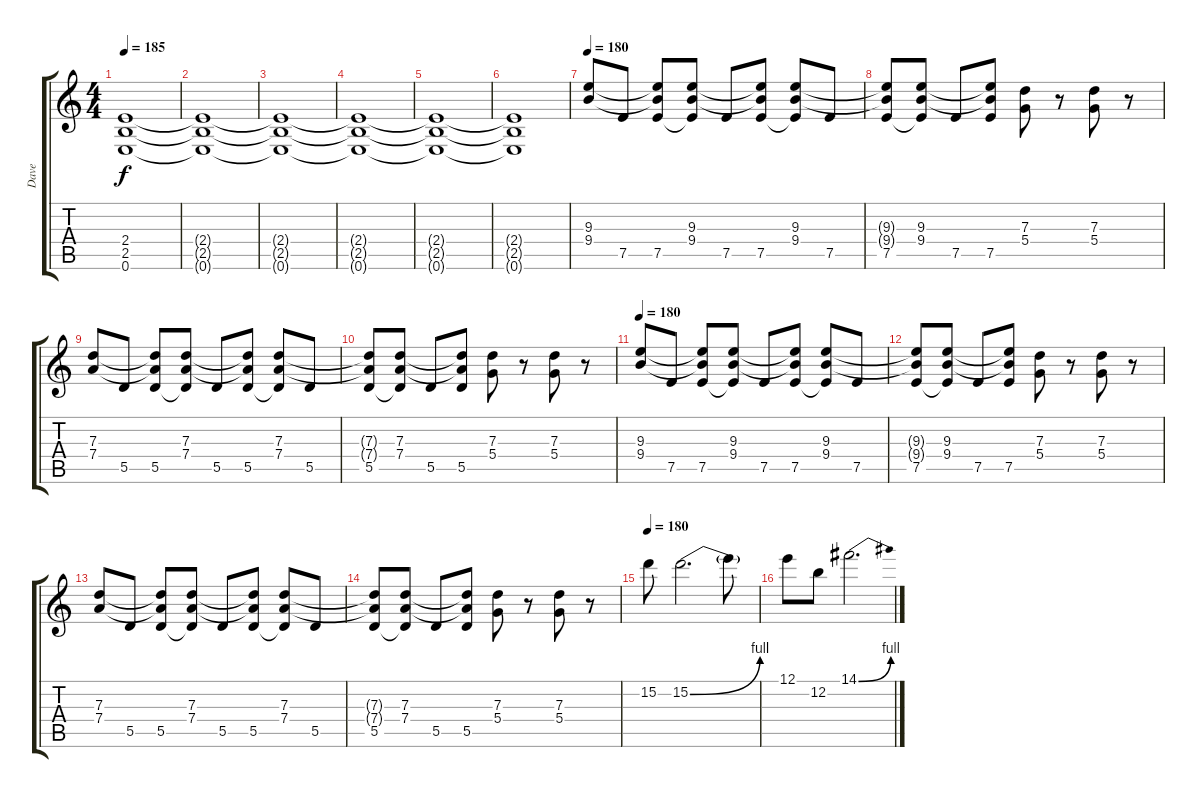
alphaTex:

\track ("Dave" "Dave") {instrument distortionguitar}
\staff {score tabs}
\tuning (E4 B3 G3 D3 A2 E2) {hide}
\ts (4 4)
\tempo 185
\clef g2
\ks c
(2.4{t} 2.5{t} 0.6{t}).1{dy f volume 8} |
(2.4{t} 2.5{t} 0.6{t}).1 |
(2.4{t} 2.5{t} 0.6{t}).1 |
(2.4{t} 2.5{t} 0.6{t}).1 |
(2.4{t} 2.5{t} 0.6{t}).1{volume 4} |
(2.4{t} 2.5{t} 0.6{t}).1 |
\tempo 180
(9.3 9.4).8{volume 16} 7.5.8 (9.3{t} 9.4{t} 7.5).8 (9.3 9.4 7.5{t}).8 7.5.8 (9.3{t} 9.4{t} 7.5).8 (9.3 9.4 7.5{t}).8 7.5.8 |
(9.3{t} 9.4{t} 7.5).8 (9.3 9.4 7.5{t}).8 7.5.8 (9.3{t} 9.4{t} 7.5).8 (7.3 5.4).8 r.8 (7.3 5.4).8 r.8 |
(7.3 7.4).8 5.5.8 (7.3{t} 7.4{t} 5.5).8 (7.3 7.4 5.5{t}).8 5.5.8 (7.3{t} 7.4{t} 5.5).8 (7.3 7.4 5.5{t}).8 5.5.8 |
(7.3{t} 7.4{t} 5.5).8 (7.3 7.4 5.5{t}).8 5.5.8 (7.3{t} 7.4{t} 5.5).8 (7.3 5.4).8 r.8 (7.3 5.4).8 r.8 |
\tempo 180
(9.3 9.4).8{volume 16} 7.5.8 (9.3{t} 9.4{t} 7.5).8 (9.3 9.4 7.5{t}).8 7.5.8 (9.3{t} 9.4{t} 7.5).8 (9.3 9.4 7.5{t}).8 7.5.8 |
(9.3{t} 9.4{t} 7.5).8 (9.3 9.4 7.5{t}).8 7.5.8 (9.3{t} 9.4{t} 7.5).8 (7.3 5.4).8 r.8 (7.3 5.4).8 r.8 |
(7.3 7.4).8 5.5.8 (7.3{t} 7.4{t} 5.5).8 (7.3 7.4 5.5{t}).8 5.5.8 (7.3{t} 7.4{t} 5.5).8 (7.3 7.4 5.5{t}).8 5.5.8 |
(7.3{t} 7.4{t} 5.5).8 (7.3 7.4 5.5{t}).8 5.5.8 (7.3{t} 7.4{t} 5.5).8 (7.3 5.4).8 r.8 (7.3 5.4).8 r.8 |
\tempo 180
15.2.8{volume 13} 15.2{be (bend 0 0 60 4)}.2{d} 15.2{t}.8 |
12.1.8 12.2.8 14.1{be (bend 0 0 60 4)}.2{d}
